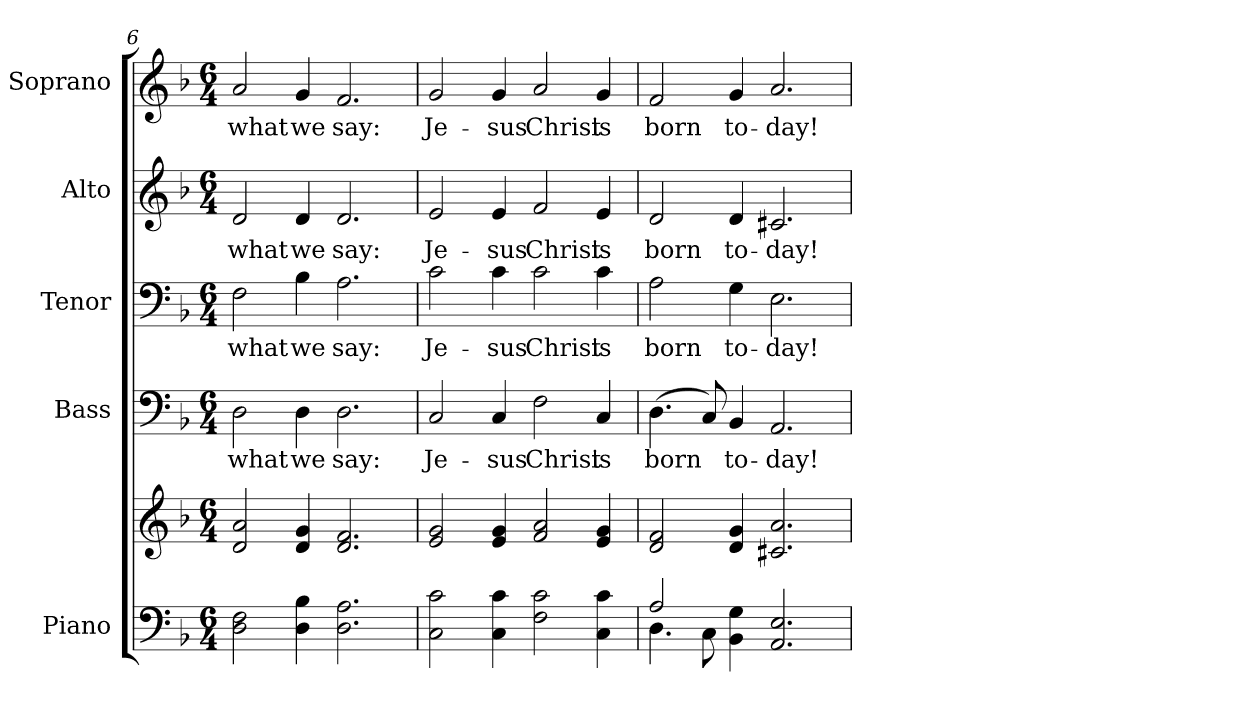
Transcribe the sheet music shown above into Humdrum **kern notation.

**kern	**kern	**kern	**text	**kern	**text	**kern	**text	**kern	**text
*part5	*part5	*part4	*part4	*part3	*part3	*part2	*part2	*part1	*part1
*staff6	*staff5	*staff4	*staff4	*staff3	*staff3	*staff2	*staff2	*staff1	*staff1
*I"Piano	*	*I"Bass	*	*I"Tenor	*	*I"Alto	*	*I"Soprano	*
*I'Pno.	*	*I'B.	*	*I'T.	*	*I'A.	*	*I'S.	*
*clefF4	*clefG2	*clefF4	*	*clefF4	*	*clefG2	*	*clefG2	*
*k[b-]	*k[b-]	*k[b-]	*	*k[b-]	*	*k[b-]	*	*k[b-]	*
*F:	*F:	*F:	*	*F:	*	*F:	*	*F:	*
*M6/4	*M6/4	*M6/4	*	*M6/4	*	*M6/4	*	*M6/4	*
=6	=6	=6	=6	=6	=6	=6	=6	=6	=6
!	!	!	!LO:LY:b:color=#000000	!	!	!	!	!	!
!	!	!	!	!	!LO:LY:b:color=#000000	!	!	!	!
!	!	!	!	!	!	!	!LO:LY:b:color=#000000	!	!
!	!	!	!	!	!	!	!	!	!LO:LY:b:color=#000000
2Di\ 2Fi	2di/ 2ai	2Di\	what	2Fi\	what	2di/	what	2ai/	what
!	!	!	!LO:LY:b:color=#000000	!	!	!	!	!	!
!	!	!	!	!	!LO:LY:b:color=#000000	!	!	!	!
!	!	!	!	!	!	!	!LO:LY:b:color=#000000	!	!
!	!	!	!	!	!	!	!	!	!LO:LY:b:color=#000000
4Di\ 4B-i	4di/ 4gi	4Di\	we	4B-i\	we	4di/	we	4gi/	we
!	!	!	!LO:LY:b:color=#000000	!	!	!	!	!	!
!	!	!	!	!	!LO:LY:b:color=#000000	!	!	!	!
!	!	!	!	!	!	!	!LO:LY:b:color=#000000	!	!
!	!	!	!	!	!	!	!	!	!LO:LY:b:color=#000000
2.Di\ 2.Ai	2.di/ 2.fi	2.Di\	say:	2.Ai\	say:	2.di/	say:	2.fi/	say:
!!LO:PB:g=z
=7	=7	=7	=7	=7	=7	=7	=7	=7	=7
!	!	!	!LO:LY:b:color=#000000	!	!	!	!	!	!
!	!	!	!	!	!LO:LY:b:color=#000000	!	!	!	!
!	!	!	!	!	!	!	!LO:LY:b:color=#000000	!	!
!	!	!	!	!	!	!	!	!	!LO:LY:b:color=#000000
2Ci\ 2ci	2ei/ 2gi	2Ci/	Je-	2ci\	Je-	2ei/	Je-	2gi/	Je-
!	!	!	!LO:LY:b:color=#000000	!	!	!	!	!	!
!	!	!	!	!	!LO:LY:b:color=#000000	!	!	!	!
!	!	!	!	!	!	!	!LO:LY:b:color=#000000	!	!
!	!	!	!	!	!	!	!	!	!LO:LY:b:color=#000000
4Ci\ 4ci	4ei/ 4gi	4Ci/	-sus	4ci\	-sus	4ei/	-sus	4gi/	-sus
!	!	!	!LO:LY:b:color=#000000	!	!	!	!	!	!
!	!	!	!	!	!LO:LY:b:color=#000000	!	!	!	!
!	!	!	!	!	!	!	!LO:LY:b:color=#000000	!	!
!	!	!	!	!	!	!	!	!	!LO:LY:b:color=#000000
2Fi\ 2ci	2fi/ 2ai	2Fi\	Christ	2ci\	Christ	2fi/	Christ	2ai/	Christ
!	!	!	!LO:LY:b:color=#000000	!	!	!	!	!	!
!	!	!	!	!	!LO:LY:b:color=#000000	!	!	!	!
!	!	!	!	!	!	!	!LO:LY:b:color=#000000	!	!
!	!	!	!	!	!	!	!	!	!LO:LY:b:color=#000000
4Ci\ 4ci	4ei/ 4gi	4Ci/	is	4ci\	is	4ei/	is	4gi/	is
=8	=8	=8	=8	=8	=8	=8	=8	=8	=8
*^	*	*	*	*	*	*	*	*	*
!	!	!	!	!LO:LY:b:color=#000000	!	!	!	!	!	!
!	!	!	!	!	!	!LO:LY:b:color=#000000	!	!	!	!
!	!	!	!	!	!	!	!	!LO:LY:b:color=#000000	!	!
!	!	!	!	!	!	!	!	!	!	!LO:LY:b:color=#000000
2Ai/	4.Di\	2di/ 2fi	(4.Di\	born	2Ai\	born	2di/	born	2fi/	born
.	8Ci\	.	8Ci/)	.	.	.	.	.	.	.
!	!	!	!	!LO:LY:b:color=#000000	!	!	!	!	!	!
!	!	!	!	!	!	!LO:LY:b:color=#000000	!	!	!	!
!	!	!	!	!	!	!	!	!LO:LY:b:color=#000000	!	!
!	!	!	!	!	!	!	!	!	!	!LO:LY:b:color=#000000
4BB-i\ 4Gi	4ryy	4di/ 4gi	4BB-i/	to-	4Gi\	to-	4di/	to-	4gi/	to-
!	!	!	!	!LO:LY:b:color=#000000	!	!	!	!	!	!
!	!	!	!	!	!	!LO:LY:b:color=#000000	!	!	!	!
!	!	!	!	!	!	!	!	!LO:LY:b:color=#000000	!	!
!	!	!	!	!	!	!	!	!	!	!LO:LY:b:color=#000000
2.AAi/ 2.Ei	2.ryy	2.c#Xi/ 2.ai	2.AAi/	-day!	2.Ei\	-day!	2.c#Xi/	-day!	2.ai/	-day!
*v	*v	*	*	*	*	*	*	*	*	*
=	=	=	=	=	=	=	=	=	=
*-	*-	*-	*-	*-	*-	*-	*-	*-	*-
